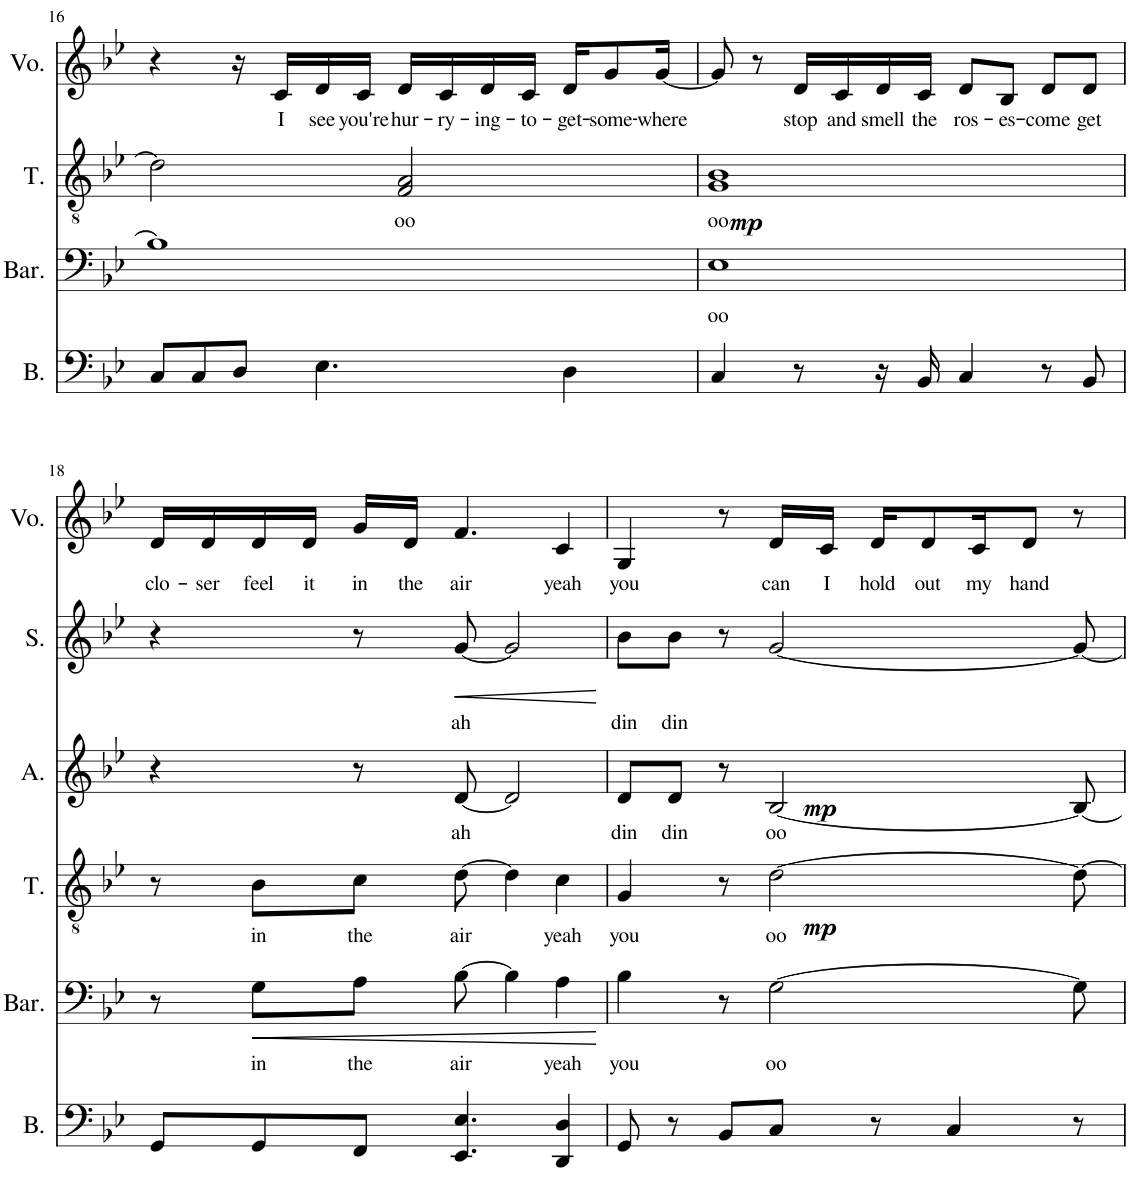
**kern	**kern	**text	**dynam	**kern	**text	**dynam	**kern	**text	**dynam	**kern	**text	**dynam	**kern	**text
*part6	*part5	*part5	*part5	*part4	*part4	*part4	*part3	*part3	*part3	*part2	*part2	*part2	*part1	*part1
*staff6	*staff5	*staff5	*staff5	*staff4	*staff4	*staff4	*staff3	*staff3	*staff3	*staff2	*staff2	*staff2	*staff1	*staff1
*I"Bass	*I"Baritone	*	*	*I"Tenor	*	*	*I"Alto	*	*	*I"Soprano	*	*	*I"Voice	*
*I'B.	*I'Bar.	*	*	*I'T.	*	*	*I'A.	*	*	*I'S.	*	*	*I'Vo.	*
!!LO:PB:g=z
*clefF4	*clefF4	*	*	*clefGv2	*	*	*clefG2	*	*	*clefG2	*	*	*clefG2	*
*k[b-e-]	*k[b-e-]	*	*	*k[b-e-]	*	*	*k[b-e-]	*	*	*k[b-e-]	*	*	*k[b-e-]	*
*B-:	*B-:	*	*	*B-:	*	*	*B-:	*	*	*B-:	*	*	*B-:	*
*M4/4	*M4/4	*	*	*M4/4	*	*	*M4/4	*	*	*M4/4	*	*	*M4/4	*
=16	=16	=16	=16	=16	=16	=16	=16	=16	=16	=16	=16	=16	=16	=16
8C/L	1B-]	.	.	2d\]	.	.	1r	.	.	1r	.	.	4r	.
8C/	.	.	.	.	.	.	.	.	.	.	.	.	.	.
8D/J	.	.	.	.	.	.	.	.	.	.	.	.	16r	.
!	!	!	!	!	!	!	!	!	!	!	!	!	!	!LO:LY:b
.	.	.	.	.	.	.	.	.	.	.	.	.	16c/LL	I
!	!	!	!	!	!	!	!	!	!	!	!	!	!	!LO:LY:b
4.E-\	.	.	.	.	.	.	.	.	.	.	.	.	16d/	see
!	!	!	!	!	!	!	!	!	!	!	!	!	!	!LO:LY:b
.	.	.	.	.	.	.	.	.	.	.	.	.	16c/JJ	you're
!	!	!	!	!	!LO:LY:b	!	!	!	!	!	!	!	!	!LO:LY:b
.	.	.	.	2F/ 2A/	oo	.	.	.	.	.	.	.	16d/LL	hur-
!	!	!	!	!	!	!	!	!	!	!	!	!	!	!LO:LY:b
.	.	.	.	.	.	.	.	.	.	.	.	.	16c/	-ry-
!	!	!	!	!	!	!	!	!	!	!	!	!	!	!LO:LY:b
.	.	.	.	.	.	.	.	.	.	.	.	.	16d/	-ing-
!	!	!	!	!	!	!	!	!	!	!	!	!	!	!LO:LY:b
.	.	.	.	.	.	.	.	.	.	.	.	.	16c/JJ	-to-
!	!	!	!	!	!	!	!	!	!	!	!	!	!	!LO:LY:b
4D\	.	.	.	.	.	.	.	.	.	.	.	.	16d/KL	-get-
!	!	!	!	!	!	!	!	!	!	!	!	!	!	!LO:LY:b
.	.	.	.	.	.	.	.	.	.	.	.	.	8g/	-some-
!	!	!	!	!	!	!	!	!	!	!	!	!	!	!LO:LY:b
.	.	.	.	.	.	.	.	.	.	.	.	.	[16g/Jk	-where
=17	=17	=17	=17	=17	=17	=17	=17	=17	=17	=17	=17	=17	=17	=17
!	!	!LO:LY:b	!	!	!LO:LY:b	!LO:DY:b	!	!	!	!	!	!	!	!
4C/	1E-	oo	.	1G 1B-	oo	mp	1r	.	.	1r	.	.	8g/]	.
.	.	.	.	.	.	.	.	.	.	.	.	.	8r	.
!	!	!	!	!	!	!	!	!	!	!	!	!	!	!LO:LY:b
8r	.	.	.	.	.	.	.	.	.	.	.	.	16d/LL	stop
!	!	!	!	!	!	!	!	!	!	!	!	!	!	!LO:LY:b
.	.	.	.	.	.	.	.	.	.	.	.	.	16c/	and
!	!	!	!	!	!	!	!	!	!	!	!	!	!	!LO:LY:b
16r	.	.	.	.	.	.	.	.	.	.	.	.	16d/	smell
!	!	!	!	!	!	!	!	!	!	!	!	!	!	!LO:LY:b
16BB-/	.	.	.	.	.	.	.	.	.	.	.	.	16c/JJ	the
!	!	!	!	!	!	!	!	!	!	!	!	!	!	!LO:LY:b
4C/	.	.	.	.	.	.	.	.	.	.	.	.	8d/L	ros-
!	!	!	!	!	!	!	!	!	!	!	!	!	!	!LO:LY:b
.	.	.	.	.	.	.	.	.	.	.	.	.	8B-/J	-es-
!	!	!	!	!	!	!	!	!	!	!	!	!	!	!LO:LY:b
8r	.	.	.	.	.	.	.	.	.	.	.	.	8d/L	come
!	!	!	!	!	!	!	!	!	!	!	!	!	!	!LO:LY:b
8BB-/	.	.	.	.	.	.	.	.	.	.	.	.	8d/J	get
!!LO:LB:g=z
=18	=18	=18	=18	=18	=18	=18	=18	=18	=18	=18	=18	=18	=18	=18
!	!	!	!	!	!	!	!	!	!	!	!	!	!	!LO:LY:b
8GG/L	8r	.	.	8r	.	.	4r	.	.	4r	.	.	16d/LL	clo-
!	!	!	!	!	!	!	!	!	!	!	!	!	!	!LO:LY:b
.	.	.	.	.	.	.	.	.	.	.	.	.	16d/	-ser
!	!	!LO:LY:b	!LO:HP:b	!	!LO:LY:b	!	!	!	!	!	!	!	!	!LO:LY:b
8GG/	8G\L	in	<	8B-\L	in	.	.	.	.	.	.	.	16d/	feel
!	!	!	!	!	!	!	!	!	!	!	!	!	!	!LO:LY:b
.	.	.	.	.	.	.	.	.	.	.	.	.	16d/JJ	it
!	!	!LO:LY:b	!	!	!LO:LY:b	!	!	!	!	!	!	!	!	!LO:LY:b
8FF/J	8A\J	the	.	8c\J	the	.	8r	.	.	8r	.	.	16g/LL	in
!	!	!	!	!	!	!	!	!	!	!	!	!	!	!LO:LY:b
.	.	.	.	.	.	.	.	.	.	.	.	.	16d/JJ	the
!	!	!LO:LY:b	!	!	!LO:LY:b	!	!	!LO:LY:b	!	!	!LO:LY:b	!LO:HP:b	!	!LO:LY:b
4.EE-/ 4.E-/	[8B-\	air	.	[8d\	air	.	[8d/	ah	.	[8g/	ah	<	4.f/	air
.	4B-\]	.	.	4d\]	.	.	2d/]	.	.	2g/]	.	.	.	.
!	!	!LO:LY:b	!	!	!LO:LY:b	!	!	!	!	!	!	!	!	!LO:LY:b
4DD/ 4D/	4A\	yeah	.	4c\	yeah	.	.	.	.	.	.	.	4c/	yeah
.	.	.	[	.	.	.	.	.	.	.	.	[	.	.
=19	=19	=19	=19	=19	=19	=19	=19	=19	=19	=19	=19	=19	=19	=19
!	!	!LO:LY:b	!	!	!LO:LY:b	!	!	!LO:LY:b	!	!	!LO:LY:b	!	!	!LO:LY:b
8GG/	4B-\	you	.	4G/	you	.	8d/L	din	.	8b-\L	din	.	4G/	you
!	!	!	!	!	!	!	!	!LO:LY:b	!	!	!LO:LY:b	!	!	!
8r	.	.	.	.	.	.	8d/J	din	.	8b-\J	din	.	.	.
8BB-/L	8r	.	.	8r	.	.	8r	.	.	8r	.	.	8r	.
!	!	!LO:LY:b	!	!	!LO:LY:b	!LO:DY:b	!	!LO:LY:b	!LO:DY:b	!	!	!	!	!LO:LY:b
8C/J	[2G\	oo	.	[2d\	oo	mp	[2B-/	oo	mp	[2g/	.	.	16d/LL	can
!	!	!	!	!	!	!	!	!	!	!	!	!	!	!LO:LY:b
.	.	.	.	.	.	.	.	.	.	.	.	.	16c/JJ	I
!	!	!	!	!	!	!	!	!	!	!	!	!	!	!LO:LY:b
8r	.	.	.	.	.	.	.	.	.	.	.	.	16d/KL	hold
!	!	!	!	!	!	!	!	!	!	!	!	!	!	!LO:LY:b
.	.	.	.	.	.	.	.	.	.	.	.	.	8d/	out
4C/	.	.	.	.	.	.	.	.	.	.	.	.	.	.
!	!	!	!	!	!	!	!	!	!	!	!	!	!	!LO:LY:b
.	.	.	.	.	.	.	.	.	.	.	.	.	16c/K	my
!	!	!	!	!	!	!	!	!	!	!	!	!	!	!LO:LY:b
.	.	.	.	.	.	.	.	.	.	.	.	.	8d/J	hand
8r	8G\]	.	.	8d\_	.	.	8B-/_	.	.	8g/_	.	.	8r	.
=	=	=	=	=	=	=	=	=	=	=	=	=	=	=
*-	*-	*-	*-	*-	*-	*-	*-	*-	*-	*-	*-	*-	*-	*-
